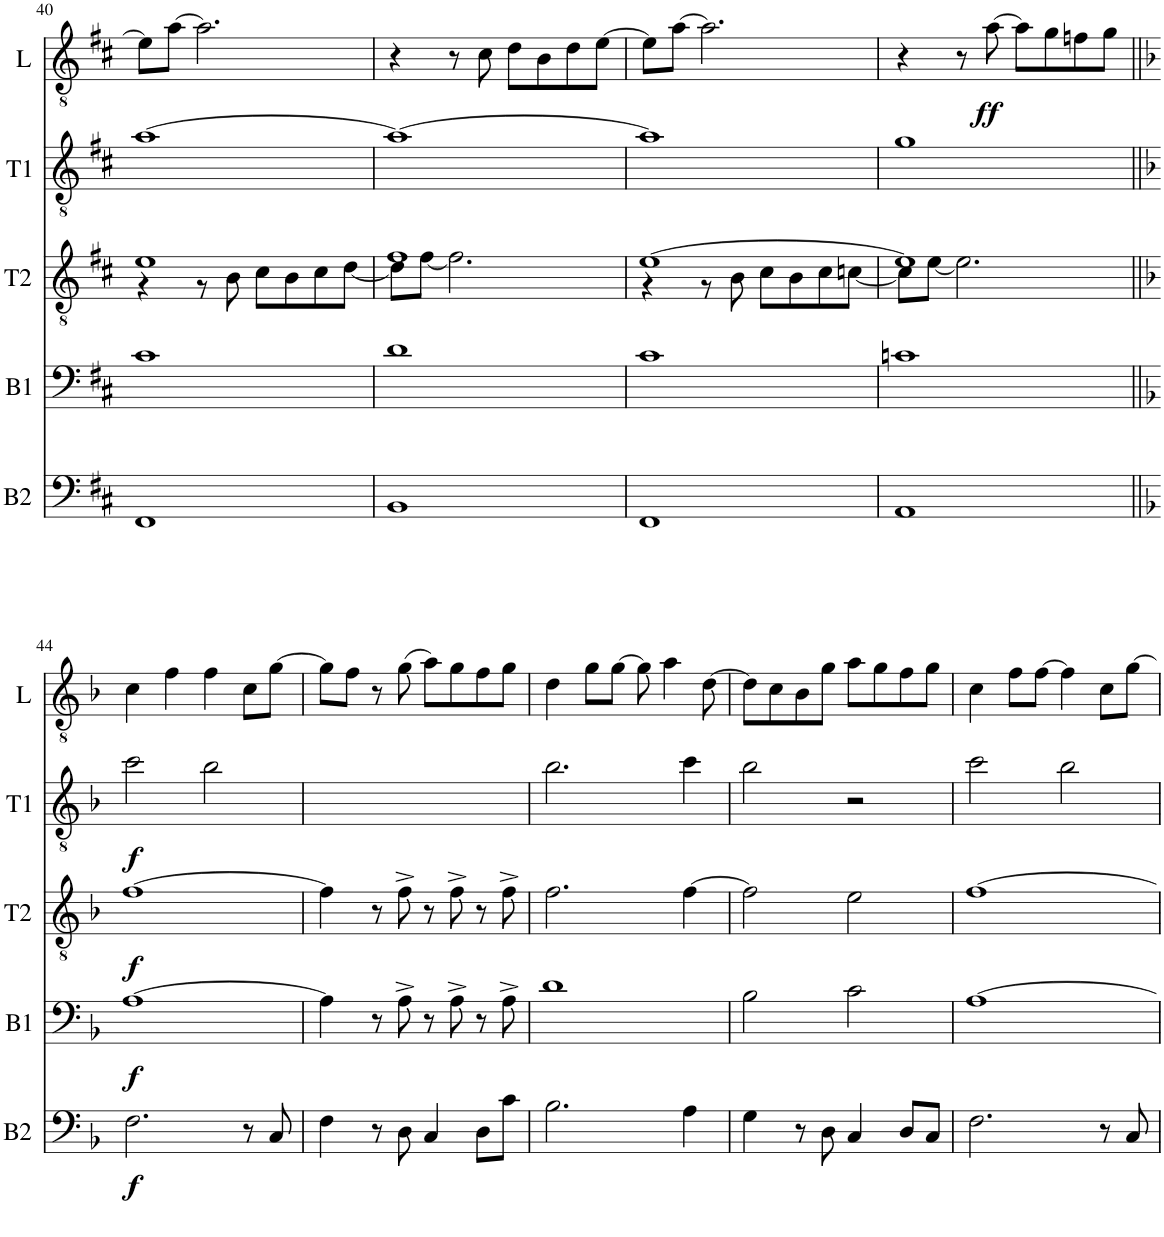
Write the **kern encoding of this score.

**kern	**dynam	**kern	**dynam	**kern	**dynam	**kern	**dynam	**kern	**dynam
*part5	*part5	*part4	*part4	*part3	*part3	*part2	*part2	*part1	*part1
*staff5	*staff5	*staff4	*staff4	*staff3	*staff3	*staff2	*staff2	*staff1	*staff1
*I"Bass	*	*I"Baritone	*	*I"Tenor 2	*	*I"Tenor 1	*	*I"Lead Tenor	*
*I'B2	*	*I'B1	*	*I'T2	*	*I'T1	*	*I'L	*
!!LO:PB:g=z
*clefF4	*	*clefF4	*	*clefGv2	*	*clefGv2	*	*clefGv2	*
*k[f#c#]	*	*k[f#c#]	*	*k[f#c#]	*	*k[f#c#]	*	*k[f#c#]	*
=40	=40	=40	=40	=40	=40	=40	=40	=40	=40
*	*	*	*	*^	*	*	*	*	*
1FF#	.	1c#	.	1e	4r	.	[1a	.	8e\L]	.
.	.	.	.	.	.	.	.	.	[8a\J	.
.	.	.	.	.	8r	.	.	.	2.a\]	.
.	.	.	.	.	8B\	.	.	.	.	.
.	.	.	.	.	8c#\L	.	.	.	.	.
.	.	.	.	.	8B\	.	.	.	.	.
.	.	.	.	.	8c#\	.	.	.	.	.
.	.	.	.	.	[8d\J	.	.	.	.	.
=41	=41	=41	=41	=41	=41	=41	=41	=41	=41	=41
1BB	.	1d	.	1f#	8d\L]	.	1a_	.	4r	.
.	.	.	.	.	[8f#\J	.	.	.	.	.
.	.	.	.	.	2.f#\]	.	.	.	8r	.
.	.	.	.	.	.	.	.	.	8c#\	.
.	.	.	.	.	.	.	.	.	8d\L	.
.	.	.	.	.	.	.	.	.	8B\	.
.	.	.	.	.	.	.	.	.	8d\	.
.	.	.	.	.	.	.	.	.	[8e\J	.
=42	=42	=42	=42	=42	=42	=42	=42	=42	=42	=42
1FF#	.	1c#	.	[1e	4r	.	1a]	.	8e\L]	.
.	.	.	.	.	.	.	.	.	[8a\J	.
.	.	.	.	.	8r	.	.	.	2.a\]	.
.	.	.	.	.	8B\	.	.	.	.	.
.	.	.	.	.	8c#\L	.	.	.	.	.
.	.	.	.	.	8B\	.	.	.	.	.
.	.	.	.	.	8c#\	.	.	.	.	.
.	.	.	.	.	[8cn\J	.	.	.	.	.
=43	=43	=43	=43	=43	=43	=43	=43	=43	=43	=43
1AA	.	1cn	.	1e]	8c\L]	.	1g	.	4r	.
.	.	.	.	.	[8e\J	.	.	.	.	.
.	.	.	.	.	2.e\]	.	.	.	8r	.
!	!	!	!	!	!	!	!	!	!	!LO:DY:b
.	.	.	.	.	.	.	.	.	[8a\	ff
.	.	.	.	.	.	.	.	.	8a\L]	.
.	.	.	.	.	.	.	.	.	8g\	.
.	.	.	.	.	.	.	.	.	8fn\	.
.	.	.	.	.	.	.	.	.	8g\J	.
*	*	*	*	*v	*v	*	*	*	*	*
!!LO:LB:g=z
=44||	=44||	=44||	=44||	=44||	=44||	=44||	=44||	=44||	=44||
*k[b-]	*	*k[b-]	*	*k[b-]	*	*k[b-]	*	*k[b-]	*
!	!LO:DY:b	!	!LO:DY:b	!	!LO:DY:b	!	!LO:DY:b	!	!
2.F\	f	[1A	f	[1f	f	2cc\	f	4c\	.
.	.	.	.	.	.	.	.	4f\	.
.	.	.	.	.	.	2b-\	.	4f\	.
8r	.	.	.	.	.	.	.	8c\L	.
8C/	.	.	.	.	.	.	.	[8g\J	.
=45	=45	=45	=45	=45	=45	=45	=45	=45	=45
4F\	.	4A\]	.	4f\]	.	1a	.	8g\L]	.
.	.	.	.	.	.	.	.	8f\J	.
8r	.	8r	.	8r	.	.	.	8r	.
8D\	.	8A^\	.	8f^\	.	.	.	(8g\	.
4C/	.	8r	.	8r	.	.	.	8a\L)	.
.	.	8A^\	.	8f^\	.	.	.	8g\	.
8D\L	.	8r	.	8r	.	.	.	8f\	.
8c\J	.	8A^\	.	8f^\	.	.	.	8g\J	.
=46	=46	=46	=46	=46	=46	=46	=46	=46	=46
2.B-\	.	1d	.	2.f\	.	2.b-\	.	4d\	.
.	.	.	.	.	.	.	.	8g\L	.
.	.	.	.	.	.	.	.	[8g\J	.
.	.	.	.	.	.	.	.	8g\]	.
.	.	.	.	.	.	.	.	4a\	.
4A\	.	.	.	[4f\	.	4cc\	.	.	.
.	.	.	.	.	.	.	.	[8d\	.
=47	=47	=47	=47	=47	=47	=47	=47	=47	=47
4G\	.	2B-\	.	2f\]	.	2b-\	.	8d\L]	.
.	.	.	.	.	.	.	.	8c\	.
8r	.	.	.	.	.	.	.	8B-\	.
8D\	.	.	.	.	.	.	.	8g\J	.
4C/	.	2c\	.	2e\	.	2r	.	8a\L	.
.	.	.	.	.	.	.	.	8g\	.
8D/L	.	.	.	.	.	.	.	8f\	.
8C/J	.	.	.	.	.	.	.	8g\J	.
=48	=48	=48	=48	=48	=48	=48	=48	=48	=48
2.F\	.	[1A	.	[1f	.	2cc\	.	4c\	.
.	.	.	.	.	.	.	.	8f\L	.
.	.	.	.	.	.	.	.	[8f\J	.
.	.	.	.	.	.	2b-\	.	4f\]	.
8r	.	.	.	.	.	.	.	8c\L	.
8C/	.	.	.	.	.	.	.	[8g\J	.
=	=	=	=	=	=	=	=	=	=
*-	*-	*-	*-	*-	*-	*-	*-	*-	*-
